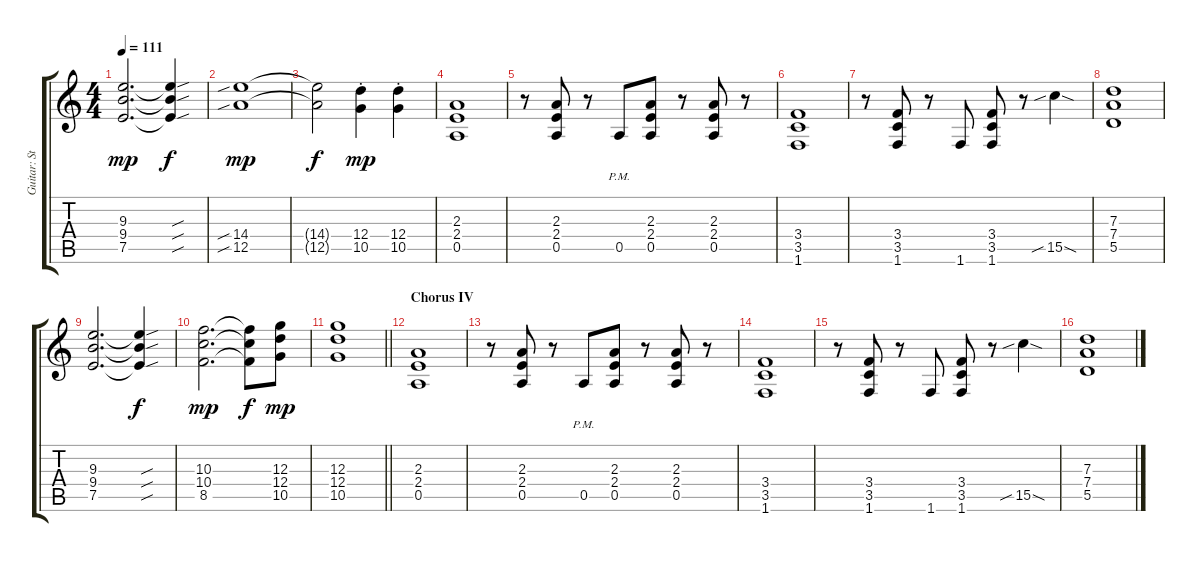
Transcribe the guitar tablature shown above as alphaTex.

\track ("Guitar: Steve" "Guitar: St") {instrument distortionguitar}
\staff {score tabs}
\tuning (E4 B3 G3 D3 A2 E2) {hide}
\ts (4 4)
\tempo 111
\clef g2
\ks c
(9.3 9.4 7.5).2{d dy mp} (9.3{sou t} 9.4{sou t} 7.5{sou t}).4{dy f} |
(14.4{sib} 12.5{sib}).1{dy mp} |
(14.4{t} 12.5{t}).2{dy f} (12.4{st} 10.5{st}).4{dy mp} (12.4{st} 10.5{st}).4 |
(2.3 2.4 0.5).1 |
r.8 (2.3 2.4 0.5).8 r.8 0.5{pm}.8{beam merge} (2.3 2.4 0.5).8 r.8 (2.3 2.4 0.5).8 r.8 |
(3.4 3.5 1.6).1 |
r.8 (3.4 3.5 1.6).8 r.8 1.6.8 (3.4 3.5 1.6).8 r.8 15.5{sib sod}.4 |
(7.3 7.4 5.5).1 |
(9.3 9.4 7.5).2{d} (9.3{sou t} 9.4{sou t} 7.5{sou t}).4{dy f} |
(10.3 10.4 8.5).2{d dy mp} (10.3{t} 10.4{t} 8.5{t}).8{dy f} (12.3 12.4 10.5).8{dy mp} |
\barLineRight lightlight
(12.3 12.4 10.5).1 |
\section ("" "Chorus IV")
(2.3 2.4 0.5).1 |
r.8 (2.3 2.4 0.5).8 r.8 0.5{pm}.8{beam merge} (2.3 2.4 0.5).8 r.8 (2.3 2.4 0.5).8 r.8 |
(3.4 3.5 1.6).1 |
r.8 (3.4 3.5 1.6).8 r.8 1.6.8 (3.4 3.5 1.6).8 r.8 15.5{sib sod}.4 |
(7.3 7.4 5.5).1
